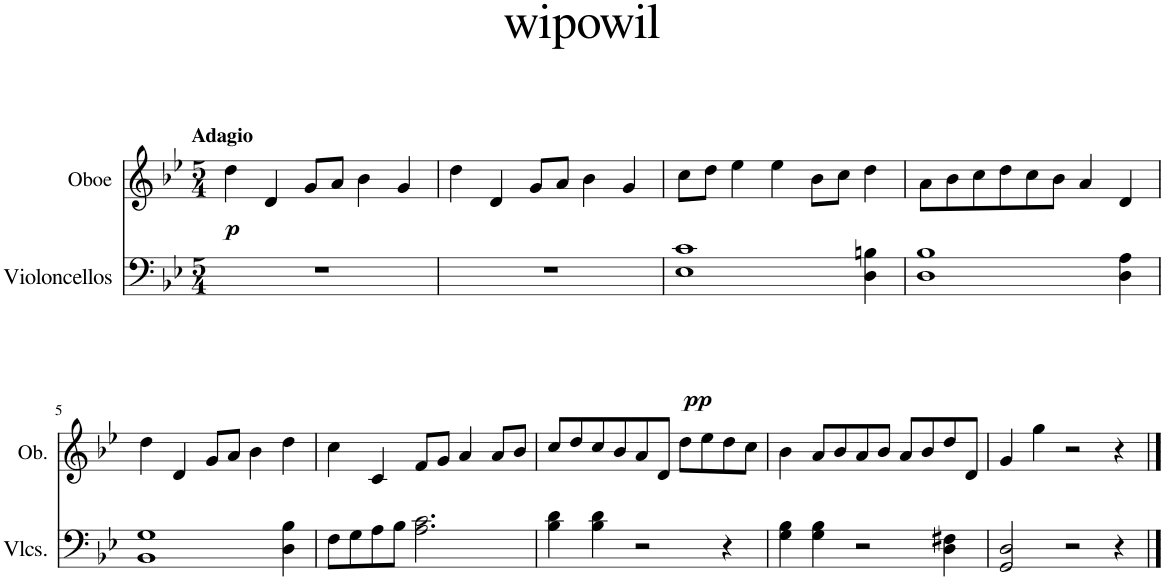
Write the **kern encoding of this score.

**kern	**dynam	**kern	**dynam
*part2	*part2	*part1	*part1
*staff2	*staff2	*staff1	*staff1
*I"Violoncellos	*	*I"Oboe	*
*I'Vlcs.	*	*I'Ob.	*
*clefF4	*	*clefG2	*
*k[b-e-]	*	*k[b-e-]	*
*M5/4	*	*M5/4	*
=1	=1	=1	=1
!	!	!LO:TX:a:B:t=Adagio	!
!	!	!	!LO:DY:b
4%5r	.	4dd\	p
.	.	4d/	.
.	.	8g/L	.
.	.	8a/J	.
.	.	4b-\	.
.	.	4g/	.
=2	=2	=2	=2
4%5r	.	4dd\	.
.	.	4d/	.
.	.	8g/L	.
.	.	8a/J	.
.	.	4b-\	.
.	.	4g/	.
=3	=3	=3	=3
!	!LO:DY:b	!	!
1E- 1c	pp	8cc\L	.
.	.	8dd\J	.
.	.	4ee-\	.
.	.	4ee-\	.
.	.	8b-\L	.
.	.	8cc\J	.
4D\ 4Bn\	.	4dd\	.
=4	=4	=4	=4
1D 1B-	.	8a\L	.
.	.	8b-\	.
.	.	8cc\	.
.	.	8dd\	.
.	.	8cc\	.
.	.	8b-\J	.
.	.	4a/	.
4D\ 4A\	.	4d/	.
!!LO:LB:g=z
=5	=5	=5	=5
1BB- 1G	.	4dd\	.
.	.	4d/	.
.	.	8g/L	.
.	.	8a/J	.
.	.	4b-\	.
4D\ 4B-\	.	4dd\	.
=6	=6	=6	=6
8F\L	.	4cc\	.
8G\	.	.	.
8A\	.	4c/	.
8B-\J	.	.	.
2.A\ 2.c\	.	8f/L	.
.	.	8g/J	.
.	.	4a/	.
.	.	8a/L	.
.	.	8b-/J	.
=7	=7	=7	=7
4B-\ 4d\	.	8cc/L	.
.	.	8dd/	.
4B-\ 4d\	.	8cc/	.
.	.	8b-/	.
2r	.	8a/	.
.	.	8d/J	.
.	.	8dd\L	.
.	.	8ee-\	.
4r	.	8dd\	.
.	.	8cc\J	.
=8	=8	=8	=8
4G\ 4B-\	.	4b-\	.
4G\ 4B-\	.	8a/L	.
.	.	8b-/	.
2r	.	8a/	.
.	.	8b-/J	.
.	.	8a/L	.
.	.	8b-/	.
4D\ 4F#X\	.	8dd/	.
.	.	8d/J	.
=9	=9	=9	=9
2GG/ 2D/	.	4g/	.
.	.	4gg\	.
2r	.	2r	.
4r	.	4r	.
==	==	==	==
*-	*-	*-	*-
